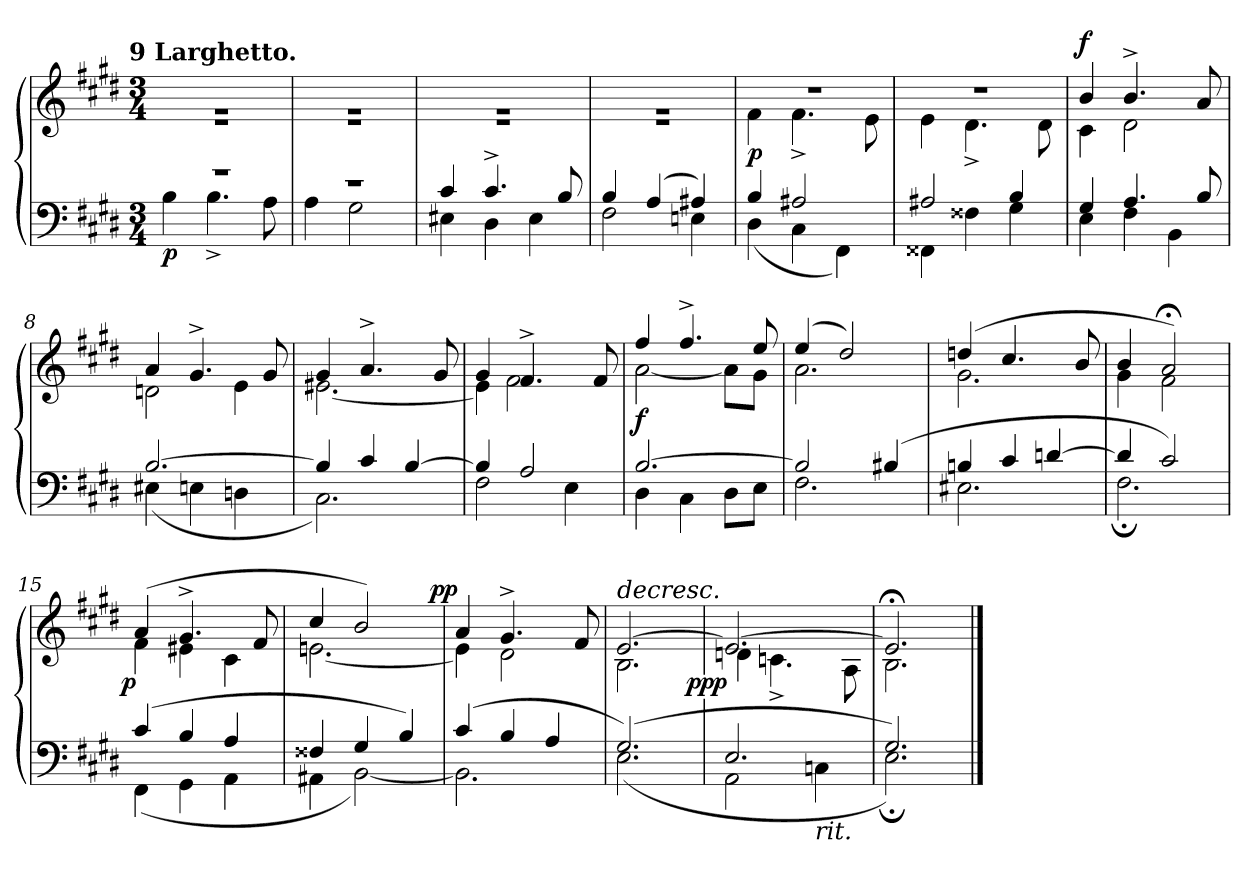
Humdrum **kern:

**kern	**dynam	**kern	**dynam
*part2	*part2	*part1	*part1
*staff2	*staff2	*staff1	*staff1
*clefF4	*	*clefG2	*
*k[f#c#g#d#]	*	*k[f#c#g#d#]	*
!!LO:TX:omd:t=9 Larghetto.
*M3/4	*	*M3/4	*
=1	=1	=1	=1
*^	*	*^	*
!	!	!LO:DY:b	!	!	!
2.r	4B\	p	2.rg	2.r	.
.	4.B^\	.	.	.	.
.	8A\	.	.	.	.
=2	=2	=2	=2	=2	=2
2.r	4A\	.	2.rg	2.r	.
.	2G#\	.	.	.	.
=3	=3	=3	=3	=3	=3
4c#/	4E#X\	.	2.rg	2.r	.
4.c#^/	4D#\	.	.	.	.
.	4E#\	.	.	.	.
8B/	.	.	.	.	.
=4	=4	=4	=4	=4	=4
4B/	2F#\	.	2.rg	2.r	.
(4A/	.	.	.	.	.
4A#X/)	4En\	.	.	.	.
=5	=5	=5	=5	=5	=5
4B/	(4D#\	.	2.r	4f#\	p
2A#X/	4C#\	.	.	4.f#^\	.
.	4FF#\)	.	.	.	.
.	.	.	.	8e\	.
=6	=6	=6	=6	=6	=6
2A#X/	4FF##X\	.	2.r	4e\	.
.	4F##X\	.	.	4.d#^\	.
4B/	4G#\	.	.	.	.
.	.	.	.	8d#\	.
=7	=7	=7	=7	=7	=7
!	!	!	!	!	!LO:DY:a
4G#/	4E\	.	4b/	4c#\	f
4.A/	4F#\	.	4.b^/	2d#\	.
.	4BB\	.	.	.	.
8B/	.	.	8a/	.	.
=8	=8	=8	=8	=8	=8
[2.B/	(4E#X\	.	4a/	2dn\	.
.	4En\	.	4.g#^/	.	.
.	4Dn\	.	.	4e\	.
.	.	.	8g#/	.	.
=9	=9	=9	=9	=9	=9
4B/]	2.C#\)	.	4g#/	[2.e#X\	.
4c#/	.	.	4.a^/	.	.
[4B/	.	.	.	.	.
.	.	.	8g#/	.	.
=10	=10	=10	=10	=10	=10
4B/]	2F#\	.	4g#/	4e#\]	.
2A/	.	.	4.f#^/	2f#\	.
.	4E\	.	.	.	.
.	.	.	8f#/	.	.
=11	=11	=11	=11	=11	=11
[2.B/	4D#\	.	4ff#/	[2a\	f
.	4C#\	.	4.ff#^/	.	.
.	8D#\L	.	.	8a\L]	.
.	8E\J	.	8ee/	8g#\J	.
=12	=12	=12	=12	=12	=12
2B/]	2.F#\	.	(4ee/	2.a\	.
.	.	.	2dd#/)	.	.
(4B#X/	.	.	.	.	.
=13	=13	=13	=13	=13	=13
4Bn/	2.E#X\	.	(4ddn/	2.g#\	.
4c#/	.	.	4.cc#/	.	.
[4dn/	.	.	.	.	.
.	.	.	8b/	.	.
=14	=14	=14	=14	=14	=14
4d/]	2.F#;<\	.	4b/	4g#\	.
2c#/)	.	.	2a;</)	2f#\	.
=15	=15	=15	=15	=15	=15
!	!	!	!	!	!LO:DY:rj
(4c#/	(4FF#\	.	(4a/	4f#\	p
4B/	4GG#\	.	4.g#^/	4e#X\	.
4A/	4AA\	.	.	4c#\	.
.	.	.	8f#/	.	.
=16	=16	=16	=16	=16	=16
4F##X/	4AA#X\	.	4cc#/	[2.en\	.
4G#/	[2BB\)	.	2b/)	.	.
4B/)	.	.	.	.	.
=17	=17	=17	=17	=17	=17
!	!	!	!	!	!LO:DY:a:rj
(4c#/	2.BB\]	.	4a/	4e\]	pp
4B/	.	.	4.g#^/	2d#\	.
4A/	.	.	.	.	.
.	.	.	8f#/	.	.
=18	=18	=18	=18	=18	=18
!	!	!	!	!	!LO:HP:a
(2.G#/)	(2.E\	.	[2.e/	2.B\	>
=19	=19	=19	=19	=19	=19
!	!	!	!	!	!LO:DY:rj
2.E/	2AA\	.	2.e/_	4dn\	ppp
.	.	.	.	4.cn^\	.
!	!LO:TX:b:i:t=rit.	!	!	!	!
.	4Cn\	.	.	.	.
.	.	.	.	8A\	.
*v	*v	*	*	*	*
*	*	*v	*v	*
.	.	.	]
=20	=20	=20	=20
*^	*	*^	*
2.G#/)	2.E;<\)	.	2.e;</]	2.B\	.
*v	*v	*	*	*	*
*	*	*v	*v	*
==	==	==	==
*-	*-	*-	*-
